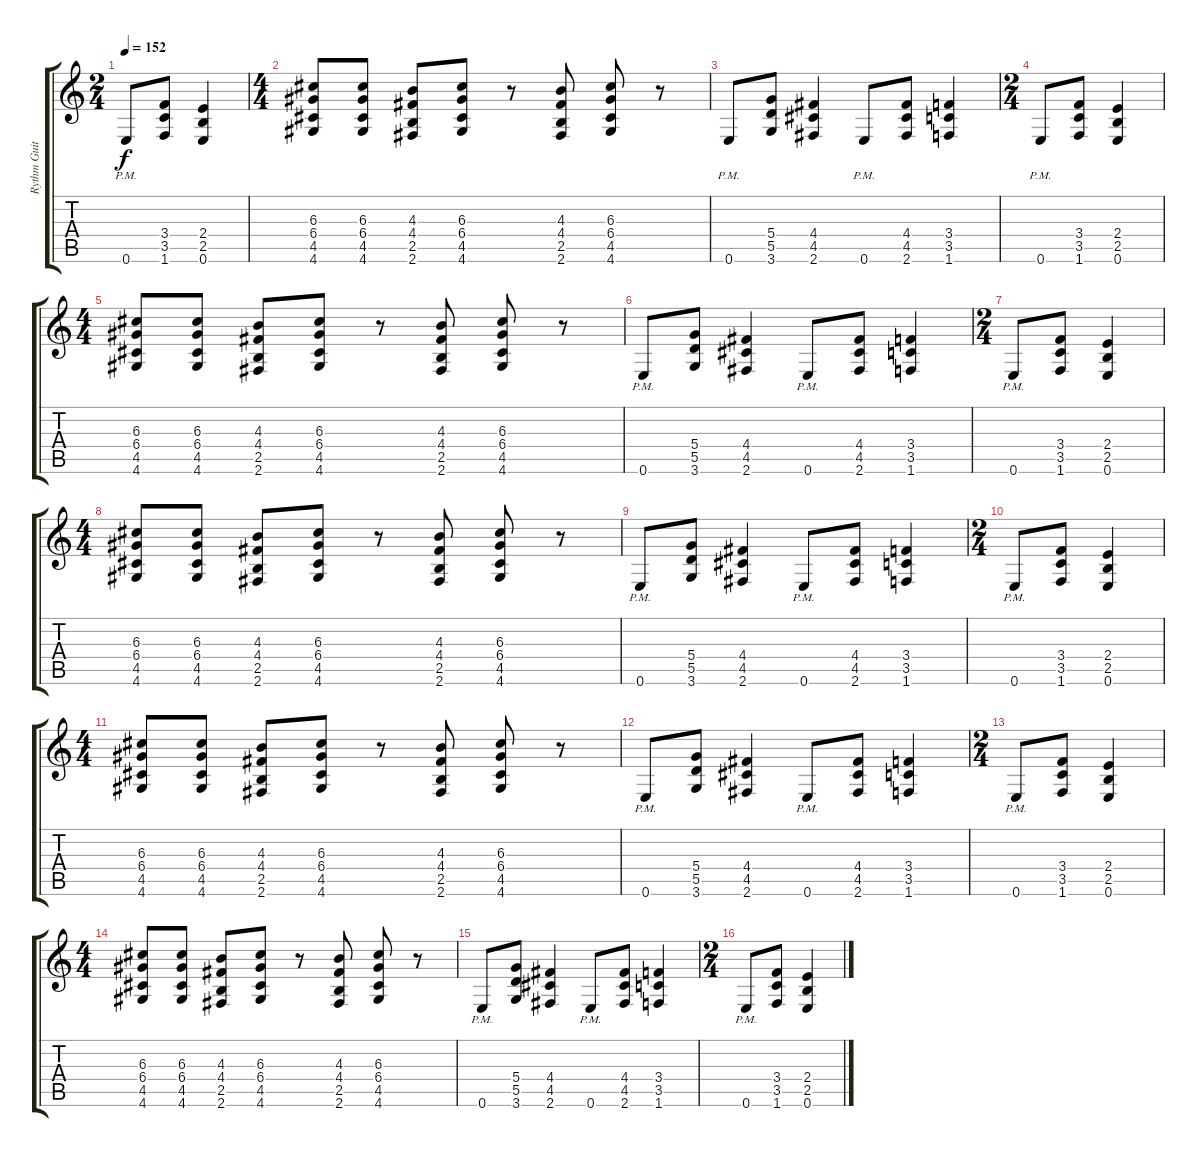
\track ("Rythm Guitar 2" "Rythm Guit") {instrument distortionguitar}
\staff {score tabs}
\tuning (E4 B3 G3 D3 A2 E2) {hide}
\ts (2 4)
\tempo 152
\clef g2
\ks c
0.6{pm}.8{dy f} (3.4 3.5 1.6).8 (2.4 2.5 0.6).4 |
\ts (4 4)
(6.3 6.4 4.5 4.6).8 (6.3 6.4 4.5 4.6).8 (4.3 4.4 2.5 2.6).8 (6.3 6.4 4.5 4.6).8 r.8 (4.3 4.4 2.5 2.6).8 (6.3 6.4 4.5 4.6).8 r.8 |
0.6{pm}.8 (5.4 5.5 3.6).8 (4.4 4.5 2.6).4 0.6{pm}.8 (4.4 4.5 2.6).8 (3.4 3.5 1.6).4 |
\ts (2 4)
0.6{pm}.8 (3.4 3.5 1.6).8 (2.4 2.5 0.6).4 |
\ts (4 4)
(6.3 6.4 4.5 4.6).8 (6.3 6.4 4.5 4.6).8 (4.3 4.4 2.5 2.6).8 (6.3 6.4 4.5 4.6).8 r.8 (4.3 4.4 2.5 2.6).8 (6.3 6.4 4.5 4.6).8 r.8 |
0.6{pm}.8 (5.4 5.5 3.6).8 (4.4 4.5 2.6).4 0.6{pm}.8 (4.4 4.5 2.6).8 (3.4 3.5 1.6).4 |
\ts (2 4)
0.6{pm}.8 (3.4 3.5 1.6).8 (2.4 2.5 0.6).4 |
\ts (4 4)
(6.3 6.4 4.5 4.6).8 (6.3 6.4 4.5 4.6).8 (4.3 4.4 2.5 2.6).8 (6.3 6.4 4.5 4.6).8 r.8 (4.3 4.4 2.5 2.6).8 (6.3 6.4 4.5 4.6).8 r.8 |
0.6{pm}.8 (5.4 5.5 3.6).8 (4.4 4.5 2.6).4 0.6{pm}.8 (4.4 4.5 2.6).8 (3.4 3.5 1.6).4 |
\ts (2 4)
0.6{pm}.8 (3.4 3.5 1.6).8 (2.4 2.5 0.6).4 |
\ts (4 4)
(6.3 6.4 4.5 4.6).8 (6.3 6.4 4.5 4.6).8 (4.3 4.4 2.5 2.6).8 (6.3 6.4 4.5 4.6).8 r.8 (4.3 4.4 2.5 2.6).8 (6.3 6.4 4.5 4.6).8 r.8 |
0.6{pm}.8 (5.4 5.5 3.6).8 (4.4 4.5 2.6).4 0.6{pm}.8 (4.4 4.5 2.6).8 (3.4 3.5 1.6).4 |
\ts (2 4)
0.6{pm}.8 (3.4 3.5 1.6).8 (2.4 2.5 0.6).4 |
\ts (4 4)
(6.3 6.4 4.5 4.6).8 (6.3 6.4 4.5 4.6).8 (4.3 4.4 2.5 2.6).8 (6.3 6.4 4.5 4.6).8 r.8 (4.3 4.4 2.5 2.6).8 (6.3 6.4 4.5 4.6).8 r.8 |
0.6{pm}.8 (5.4 5.5 3.6).8 (4.4 4.5 2.6).4 0.6{pm}.8 (4.4 4.5 2.6).8 (3.4 3.5 1.6).4 |
\ts (2 4)
0.6{pm}.8 (3.4 3.5 1.6).8 (2.4 2.5 0.6).4
